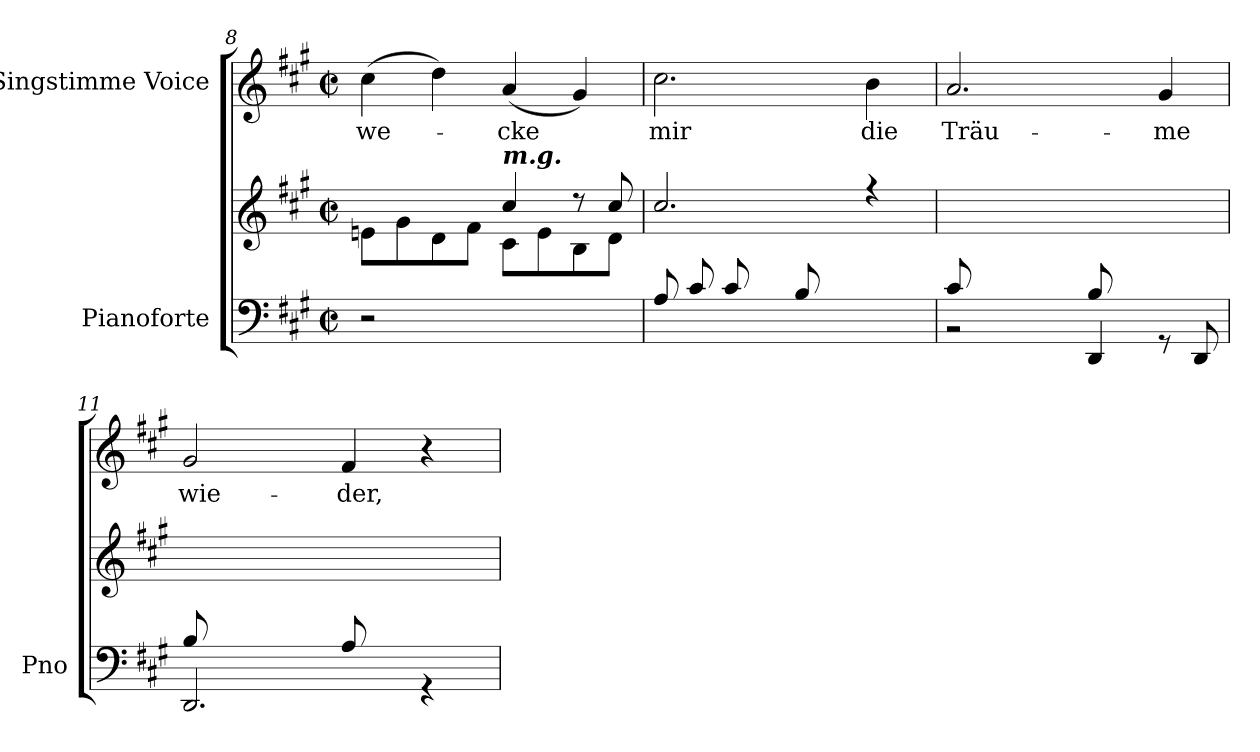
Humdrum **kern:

**kern	**kern	**kern	**text
*part2	*part2	*part1	*part1
*staff3	*staff2	*staff1	*staff1
*I"Pianoforte	*	*I"Singstimme Voice	*
*I'Pno	*	*	*
*clefF4	*clefG2	*clefG2	*
*k[f#c#g#]	*k[f#c#g#]	*k[f#c#g#]	*
*M2/2	*M2/2	*M2/2	*
*met(c|)	*met(c|)	*met(c|)	*
=8	=8	=8	=8
*	*^	*	*
!	!	!	!	!LO:LY:b
2r	8en\L	2ryy	(>4cc#\	we-
.	8g#\	.	.	.
.	8d\	.	4dd\)	.
.	8f#\J	.	.	.
!	!LO:TX:a:Bi:t=m.g.	!	!	!
!	!	!	!	!LO:LY:b
2ryy	4cc#/	8c#\L	(<4a/	-cke
.	.	8e\	.	.
.	8r	8B\	4g#/)	.
.	8cc#/	8d\J	.	.
=9	=9	=9	=9	=9
!	!	!	!	!LO:LY:b
8A/L	2.cc#/	4.ryy	2.cc#\	mir
8c#/	.	.	.	.
8c#/	.	.	.	.
8ryy	.	8f#\J	.	.
8B/L	.	8ryy	.	.
4.ryy	.	8d\	.	.
!	!	!	!	!LO:LY:b
.	4r	8d\	4b\	die
.	.	8g#\J	.	.
!!LO:LB:g=z
=10	=10	=10	=10	=10
*^	*	*	*	*
!	!	!	!	!	!LO:LY:b
*	*	*v	*v	*	*
8c#/L	2rBB	8ryy	2.a/	Träu-
4.ryy	.	8f#\	.	.
.	.	8f#\	.	.
.	.	8a\J	.	.
8B/L	4DD/	8ryy	.	.
4.ryy	.	8e#X\	.	.
!	!	!	!	!LO:LY:b
.	8rGG	8e#\	4g#/	-me
.	8DD/	8g#\J	.	.
=11	=11	=11	=11	=11
!	!	!	!	!LO:LY:b
8B/L	2.DD/	8ryy	2g#/	wie-
4.ryy	.	8e#X\	.	.
.	.	8e#\	.	.
.	.	8g#\J	.	.
!	!	!	!	!LO:LY:b
8A/L	.	8ryy	4f#/	-der,
4.ryy	.	8d\	.	.
.	4rGG	8d\	4r	.
.	.	8f#\J	.	.
*v	*v	*	*	*
=	=	=	=
*-	*-	*-	*-
